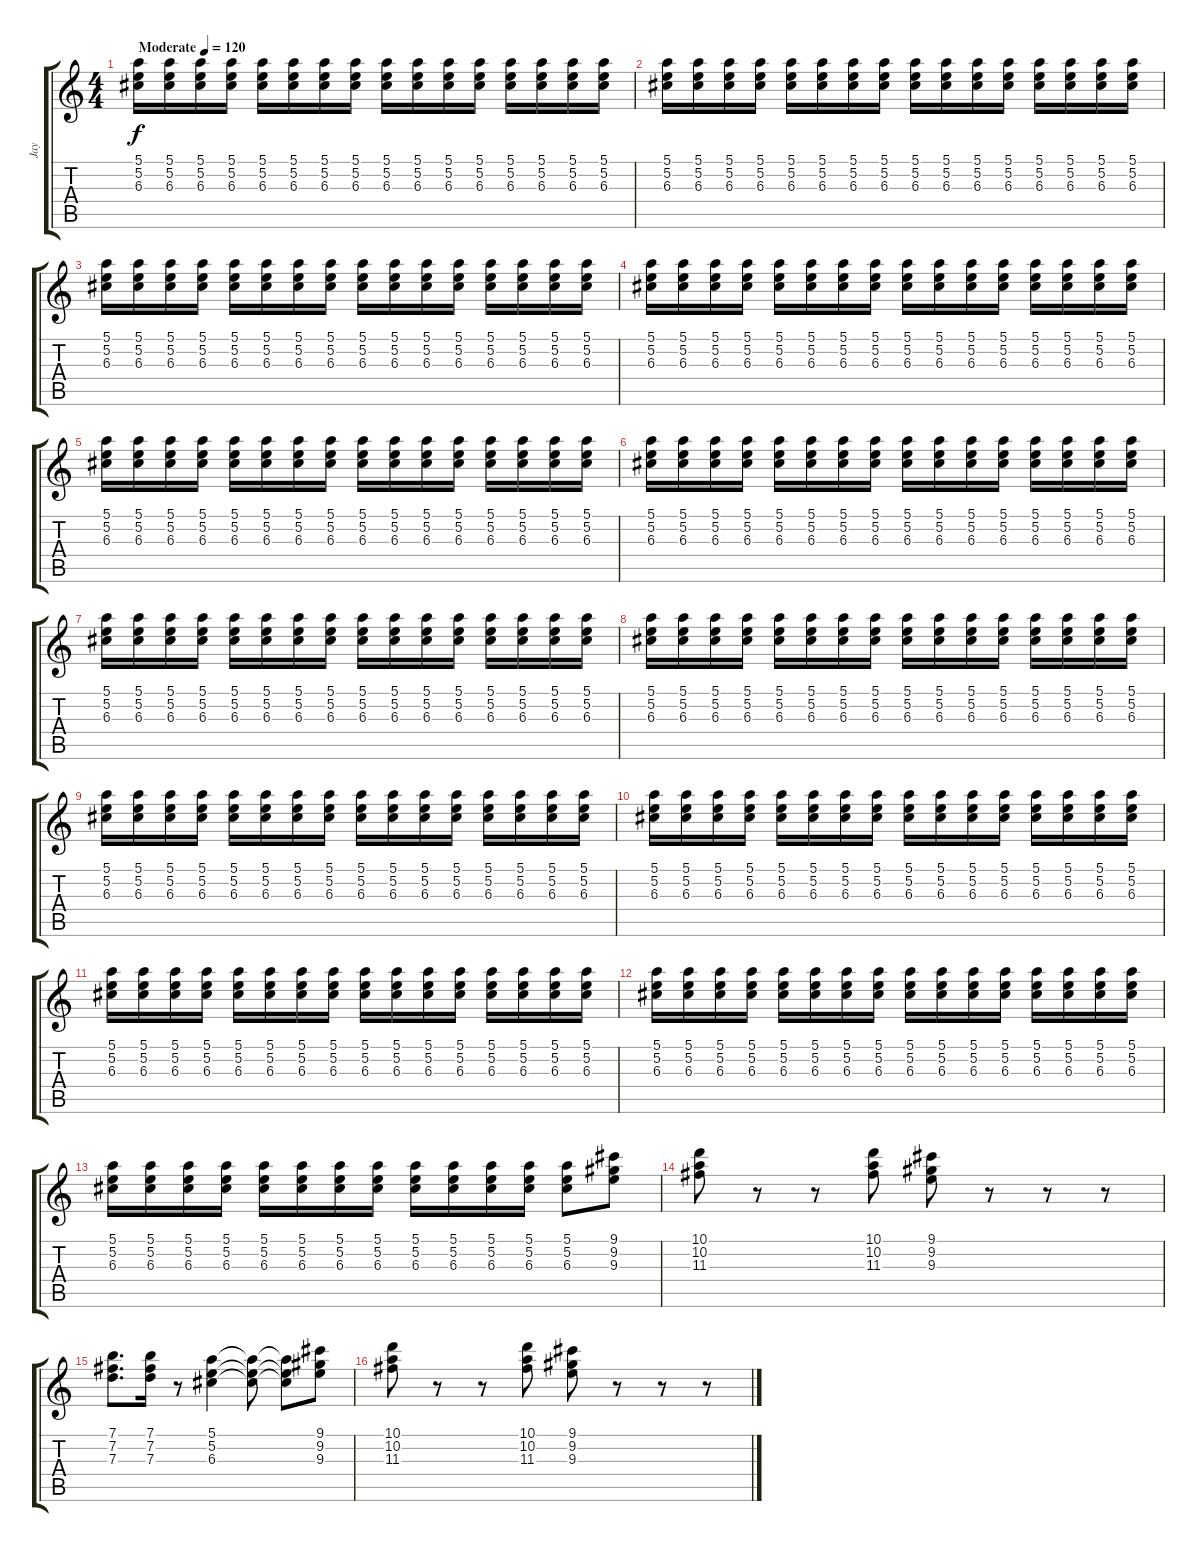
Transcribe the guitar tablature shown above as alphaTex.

\track ("Jay" "Jay") {instrument electricguitarclean}
\staff {score tabs}
\tuning (E4 B3 G3 D3 A2 E2) {hide}
\ts (4 4)
\tempo (120 "Moderate")
\clef g2
\ks c
(5.1 5.2 6.3).16{dy f instrument electricguitarclean} (5.1 5.2 6.3).16 (5.1 5.2 6.3).16 (5.1 5.2 6.3).16 (5.1 5.2 6.3).16 (5.1 5.2 6.3).16 (5.1 5.2 6.3).16 (5.1 5.2 6.3).16 (5.1 5.2 6.3).16 (5.1 5.2 6.3).16 (5.1 5.2 6.3).16 (5.1 5.2 6.3).16 (5.1 5.2 6.3).16 (5.1 5.2 6.3).16 (5.1 5.2 6.3).16 (5.1 5.2 6.3).16 |
(5.1 5.2 6.3).16 (5.1 5.2 6.3).16 (5.1 5.2 6.3).16 (5.1 5.2 6.3).16 (5.1 5.2 6.3).16 (5.1 5.2 6.3).16 (5.1 5.2 6.3).16 (5.1 5.2 6.3).16 (5.1 5.2 6.3).16 (5.1 5.2 6.3).16 (5.1 5.2 6.3).16 (5.1 5.2 6.3).16 (5.1 5.2 6.3).16 (5.1 5.2 6.3).16 (5.1 5.2 6.3).16 (5.1 5.2 6.3).16 |
(5.1 5.2 6.3).16 (5.1 5.2 6.3).16 (5.1 5.2 6.3).16 (5.1 5.2 6.3).16 (5.1 5.2 6.3).16 (5.1 5.2 6.3).16 (5.1 5.2 6.3).16 (5.1 5.2 6.3).16 (5.1 5.2 6.3).16 (5.1 5.2 6.3).16 (5.1 5.2 6.3).16 (5.1 5.2 6.3).16 (5.1 5.2 6.3).16 (5.1 5.2 6.3).16 (5.1 5.2 6.3).16 (5.1 5.2 6.3).16 |
(5.1 5.2 6.3).16 (5.1 5.2 6.3).16 (5.1 5.2 6.3).16 (5.1 5.2 6.3).16 (5.1 5.2 6.3).16 (5.1 5.2 6.3).16 (5.1 5.2 6.3).16 (5.1 5.2 6.3).16 (5.1 5.2 6.3).16 (5.1 5.2 6.3).16 (5.1 5.2 6.3).16 (5.1 5.2 6.3).16 (5.1 5.2 6.3).16 (5.1 5.2 6.3).16 (5.1 5.2 6.3).16 (5.1 5.2 6.3).16 |
(5.1 5.2 6.3).16 (5.1 5.2 6.3).16 (5.1 5.2 6.3).16 (5.1 5.2 6.3).16 (5.1 5.2 6.3).16 (5.1 5.2 6.3).16 (5.1 5.2 6.3).16 (5.1 5.2 6.3).16 (5.1 5.2 6.3).16 (5.1 5.2 6.3).16 (5.1 5.2 6.3).16 (5.1 5.2 6.3).16 (5.1 5.2 6.3).16 (5.1 5.2 6.3).16 (5.1 5.2 6.3).16 (5.1 5.2 6.3).16 |
(5.1 5.2 6.3).16 (5.1 5.2 6.3).16 (5.1 5.2 6.3).16 (5.1 5.2 6.3).16 (5.1 5.2 6.3).16 (5.1 5.2 6.3).16 (5.1 5.2 6.3).16 (5.1 5.2 6.3).16 (5.1 5.2 6.3).16 (5.1 5.2 6.3).16 (5.1 5.2 6.3).16 (5.1 5.2 6.3).16 (5.1 5.2 6.3).16 (5.1 5.2 6.3).16 (5.1 5.2 6.3).16 (5.1 5.2 6.3).16 |
(5.1 5.2 6.3).16 (5.1 5.2 6.3).16 (5.1 5.2 6.3).16 (5.1 5.2 6.3).16 (5.1 5.2 6.3).16 (5.1 5.2 6.3).16 (5.1 5.2 6.3).16 (5.1 5.2 6.3).16 (5.1 5.2 6.3).16 (5.1 5.2 6.3).16 (5.1 5.2 6.3).16 (5.1 5.2 6.3).16 (5.1 5.2 6.3).16 (5.1 5.2 6.3).16 (5.1 5.2 6.3).16 (5.1 5.2 6.3).16 |
(5.1 5.2 6.3).16 (5.1 5.2 6.3).16 (5.1 5.2 6.3).16 (5.1 5.2 6.3).16 (5.1 5.2 6.3).16 (5.1 5.2 6.3).16 (5.1 5.2 6.3).16 (5.1 5.2 6.3).16 (5.1 5.2 6.3).16 (5.1 5.2 6.3).16 (5.1 5.2 6.3).16 (5.1 5.2 6.3).16 (5.1 5.2 6.3).16 (5.1 5.2 6.3).16 (5.1 5.2 6.3).16 (5.1 5.2 6.3).16 |
(5.1 5.2 6.3).16 (5.1 5.2 6.3).16 (5.1 5.2 6.3).16 (5.1 5.2 6.3).16 (5.1 5.2 6.3).16 (5.1 5.2 6.3).16 (5.1 5.2 6.3).16 (5.1 5.2 6.3).16 (5.1 5.2 6.3).16 (5.1 5.2 6.3).16 (5.1 5.2 6.3).16 (5.1 5.2 6.3).16 (5.1 5.2 6.3).16 (5.1 5.2 6.3).16 (5.1 5.2 6.3).16 (5.1 5.2 6.3).16 |
(5.1 5.2 6.3).16 (5.1 5.2 6.3).16 (5.1 5.2 6.3).16 (5.1 5.2 6.3).16 (5.1 5.2 6.3).16 (5.1 5.2 6.3).16 (5.1 5.2 6.3).16 (5.1 5.2 6.3).16 (5.1 5.2 6.3).16 (5.1 5.2 6.3).16 (5.1 5.2 6.3).16 (5.1 5.2 6.3).16 (5.1 5.2 6.3).16 (5.1 5.2 6.3).16 (5.1 5.2 6.3).16 (5.1 5.2 6.3).16 |
(5.1 5.2 6.3).16 (5.1 5.2 6.3).16 (5.1 5.2 6.3).16 (5.1 5.2 6.3).16 (5.1 5.2 6.3).16 (5.1 5.2 6.3).16 (5.1 5.2 6.3).16 (5.1 5.2 6.3).16 (5.1 5.2 6.3).16 (5.1 5.2 6.3).16 (5.1 5.2 6.3).16 (5.1 5.2 6.3).16 (5.1 5.2 6.3).16 (5.1 5.2 6.3).16 (5.1 5.2 6.3).16 (5.1 5.2 6.3).16 |
(5.1 5.2 6.3).16 (5.1 5.2 6.3).16 (5.1 5.2 6.3).16 (5.1 5.2 6.3).16 (5.1 5.2 6.3).16 (5.1 5.2 6.3).16 (5.1 5.2 6.3).16 (5.1 5.2 6.3).16 (5.1 5.2 6.3).16 (5.1 5.2 6.3).16 (5.1 5.2 6.3).16 (5.1 5.2 6.3).16 (5.1 5.2 6.3).16 (5.1 5.2 6.3).16 (5.1 5.2 6.3).16 (5.1 5.2 6.3).16 |
(5.1 5.2 6.3).16 (5.1 5.2 6.3).16 (5.1 5.2 6.3).16 (5.1 5.2 6.3).16 (5.1 5.2 6.3).16 (5.1 5.2 6.3).16 (5.1 5.2 6.3).16 (5.1 5.2 6.3).16 (5.1 5.2 6.3).16 (5.1 5.2 6.3).16 (5.1 5.2 6.3).16 (5.1 5.2 6.3).16 (5.1 5.2 6.3).8 (9.1 9.2 9.3).8 |
(10.1 10.2 11.3).8 r.8 r.8 (10.1 10.2 11.3).8 (9.1 9.2 9.3).8 r.8 r.8 r.8 |
(7.1 7.2 7.3).8{d} (7.1 7.2 7.3).16 r.8 (5.1 5.2 6.3).4 (5.1{t} 5.2{t} 6.3{t}).8 (5.1{t} 5.2{t} 6.3{t}).8 (9.1 9.2 9.3).8 |
(10.1 10.2 11.3).8 r.8 r.8 (10.1 10.2 11.3).8 (9.1 9.2 9.3).8 r.8 r.8 r.8
